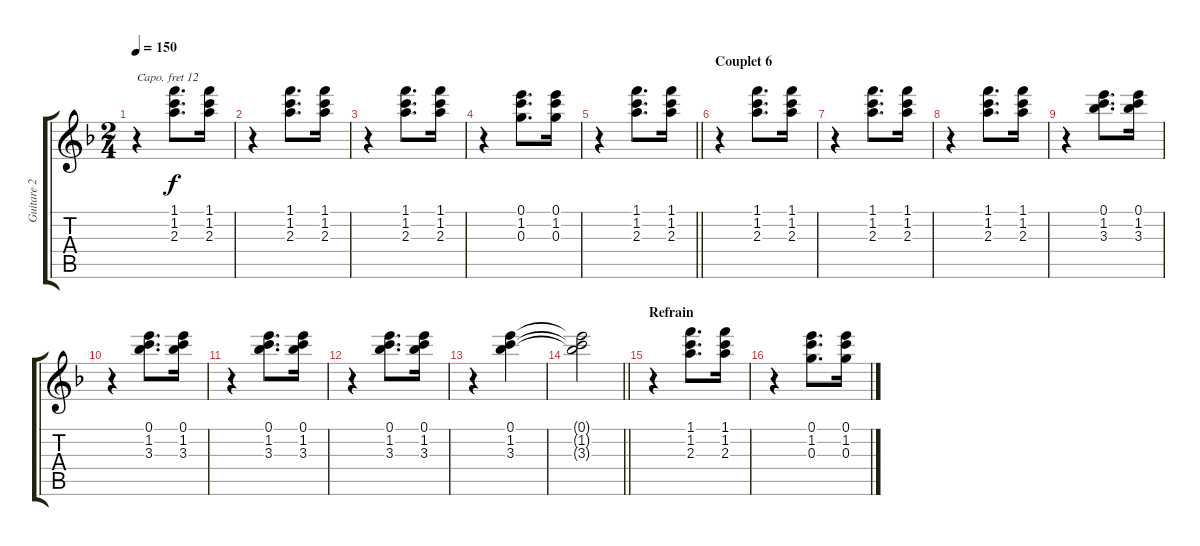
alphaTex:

\track ("Guitare 2" "Guitare 2") {instrument electricguitarjazz}
\staff {score tabs}
\capo 12
\tuning (E4 B3 G3 D3 A2 E2) {hide}
\ts (2 4)
\tempo 150
\clef g2
\ks f
r.4{dy f} (1.1 1.2 2.3).8{d} (1.1 1.2 2.3).16 |
r.4 (1.1 1.2 2.3).8{d} (1.1 1.2 2.3).16 |
r.4 (1.1 1.2 2.3).8{d} (1.1 1.2 2.3).16 |
r.4 (0.1 1.2 0.3).8{d} (0.1 1.2 0.3).16 |
\barLineRight lightlight
r.4 (1.1 1.2 2.3).8{d} (1.1 1.2 2.3).16 |
\section ("" "Couplet 6")
r.4 (1.1 1.2 2.3).8{d} (1.1 1.2 2.3).16 |
r.4 (1.1 1.2 2.3).8{d} (1.1 1.2 2.3).16 |
r.4 (1.1 1.2 2.3).8{d} (1.1 1.2 2.3).16 |
r.4 (0.1 1.2 3.3).8{d} (0.1 1.2 3.3).16 |
r.4 (0.1 1.2 3.3).8{d} (0.1 1.2 3.3).16 |
r.4 (0.1 1.2 3.3).8{d} (0.1 1.2 3.3).16 |
r.4 (0.1 1.2 3.3).8{d} (0.1 1.2 3.3).16 |
r.4 (0.1 1.2 3.3).4 |
\barLineRight lightlight
(0.1{t} 1.2{t} 3.3{t}).2 |
\section ("" "Refrain")
r.4 (1.1 1.2 2.3).8{d} (1.1 1.2 2.3).16 |
r.4 (0.1 1.2 0.3).8{d} (0.1 1.2 0.3).16
